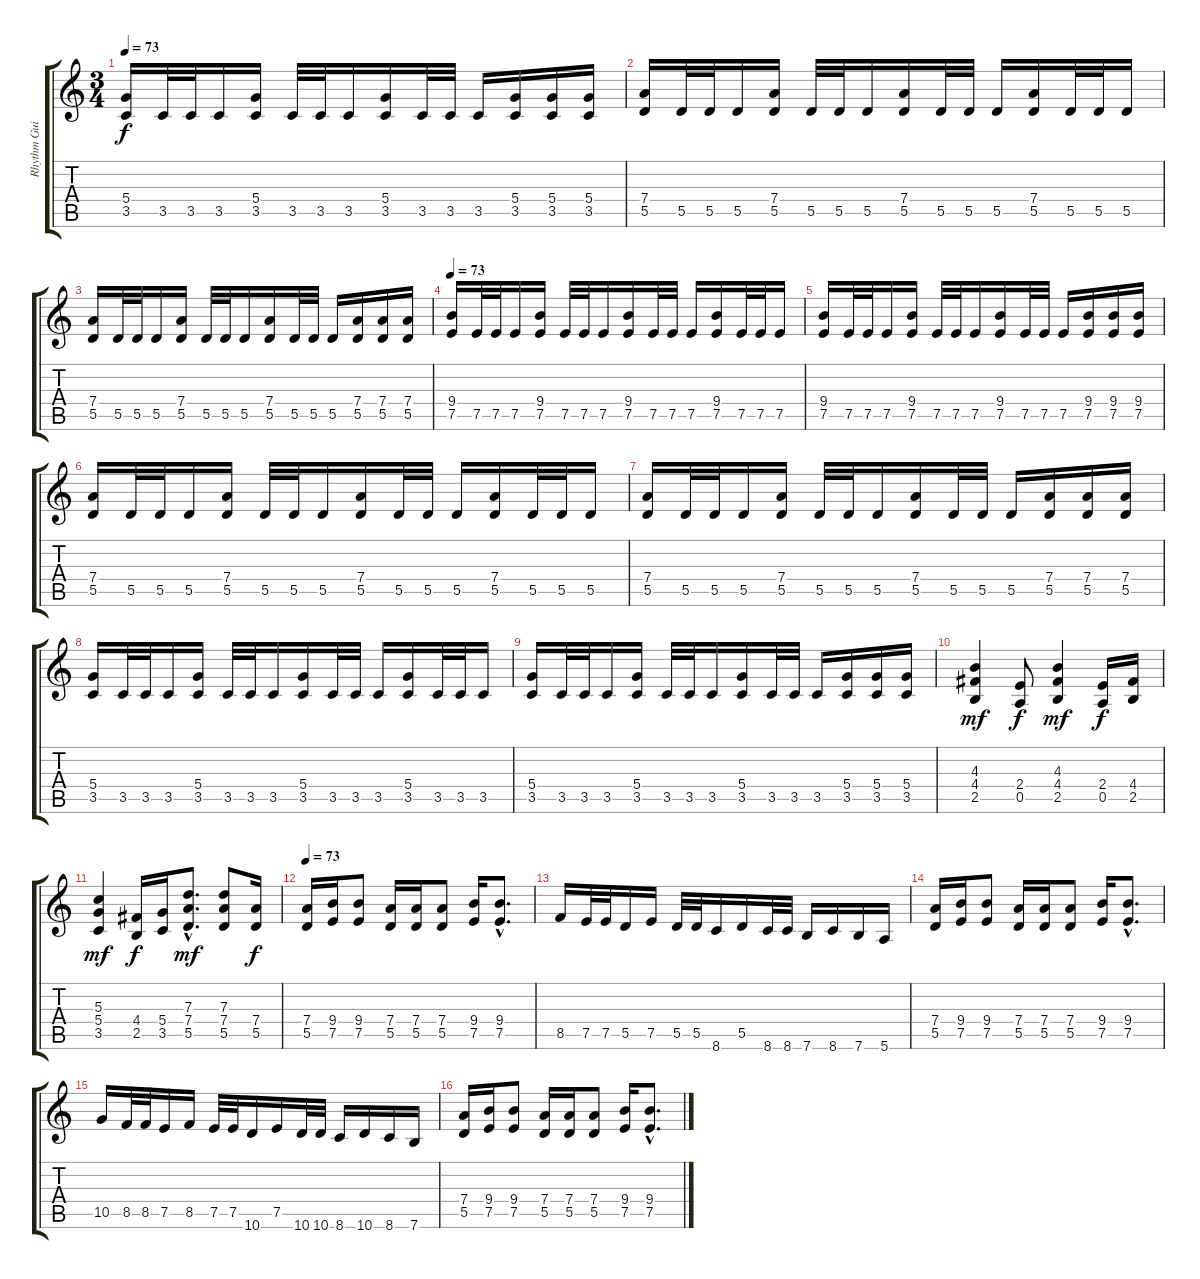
\track ("Rhythm Guitar (left)" "Rhythm Gui") {instrument distortionguitar}
\staff {score tabs}
\tuning (E4 B3 G3 D3 A2 E2) {hide}
\ts (3 4)
\tempo 73
\clef g2
\ks c
(5.4 3.5).16{dy f} 3.5.32 3.5.32 3.5.16 (5.4 3.5).16 3.5.32 3.5.32 3.5.16 (5.4 3.5).16 3.5.32 3.5.32 3.5.16 (5.4 3.5).16 (5.4 3.5).16 (5.4 3.5).16 |
(7.4 5.5).16 5.5.32 5.5.32 5.5.16 (7.4 5.5).16 5.5.32 5.5.32 5.5.16 (7.4 5.5).16 5.5.32 5.5.32 5.5.16 (7.4 5.5).16 5.5.32 5.5.32 5.5.16 |
(7.4 5.5).16 5.5.32 5.5.32 5.5.16 (7.4 5.5).16 5.5.32 5.5.32 5.5.16 (7.4 5.5).16 5.5.32 5.5.32 5.5.16 (7.4 5.5).16 (7.4 5.5).16 (7.4 5.5).16 |
\tempo 73
(9.4 7.5).16 7.5.32 7.5.32 7.5.16 (9.4 7.5).16 7.5.32 7.5.32 7.5.16 (9.4 7.5).16 7.5.32 7.5.32 7.5.16 (9.4 7.5).16 7.5.32 7.5.32 7.5.16 |
(9.4 7.5).16 7.5.32 7.5.32 7.5.16 (9.4 7.5).16 7.5.32 7.5.32 7.5.16 (9.4 7.5).16 7.5.32 7.5.32 7.5.16 (9.4 7.5).16 (9.4 7.5).16 (9.4 7.5).16 |
(7.4 5.5).16 5.5.32 5.5.32 5.5.16 (7.4 5.5).16 5.5.32 5.5.32 5.5.16 (7.4 5.5).16 5.5.32 5.5.32 5.5.16 (7.4 5.5).16 5.5.32 5.5.32 5.5.16 |
(7.4 5.5).16 5.5.32 5.5.32 5.5.16 (7.4 5.5).16 5.5.32 5.5.32 5.5.16 (7.4 5.5).16 5.5.32 5.5.32 5.5.16 (7.4 5.5).16 (7.4 5.5).16 (7.4 5.5).16 |
(5.4 3.5).16 3.5.32 3.5.32 3.5.16 (5.4 3.5).16 3.5.32 3.5.32 3.5.16 (5.4 3.5).16 3.5.32 3.5.32 3.5.16 (5.4 3.5).16 3.5.32 3.5.32 3.5.16 |
(5.4 3.5).16 3.5.32 3.5.32 3.5.16 (5.4 3.5).16 3.5.32 3.5.32 3.5.16 (5.4 3.5).16 3.5.32 3.5.32 3.5.16 (5.4 3.5).16 (5.4 3.5).16 (5.4 3.5).16 |
(4.3 4.4 2.5).4{dy mf} (2.4 0.5).8{dy f} (4.3 4.4 2.5).4{dy mf} (2.4 0.5).16{dy f} (4.4 2.5).16 |
(5.3 5.4 3.5).4{dy mf} (4.4 2.5).16{dy f} (5.4 3.5).16 (7.3{hac} 7.4{hac} 5.5{hac}).8{d dy mf} (7.3 7.4 5.5).8 (7.4 5.5).16{dy f} |
\tempo 73
(7.4 5.5).16 (9.4 7.5).16 (9.4 7.5).8 (7.4 5.5).16 (7.4 5.5).16 (7.4 5.5).8 (9.4 7.5).16 (9.4{hac} 7.5{hac}).8{d} |
8.5.16 7.5.32 7.5.32 5.5.16 7.5.16 5.5.32 5.5.32 8.6.16 5.5.16 8.6.32 8.6.32 7.6.16 8.6.16 7.6.16 5.6.16 |
(7.4 5.5).16 (9.4 7.5).16 (9.4 7.5).8 (7.4 5.5).16 (7.4 5.5).16 (7.4 5.5).8 (9.4 7.5).16 (9.4{hac} 7.5{hac}).8{d} |
10.5.16 8.5.32 8.5.32 7.5.16 8.5.16 7.5.32 7.5.32 10.6.16 7.5.16 10.6.32 10.6.32 8.6.16 10.6.16 8.6.16 7.6.16 |
(7.4 5.5).16 (9.4 7.5).16 (9.4 7.5).8 (7.4 5.5).16 (7.4 5.5).16 (7.4 5.5).8 (9.4 7.5).16 (9.4{hac} 7.5{hac}).8{d}
